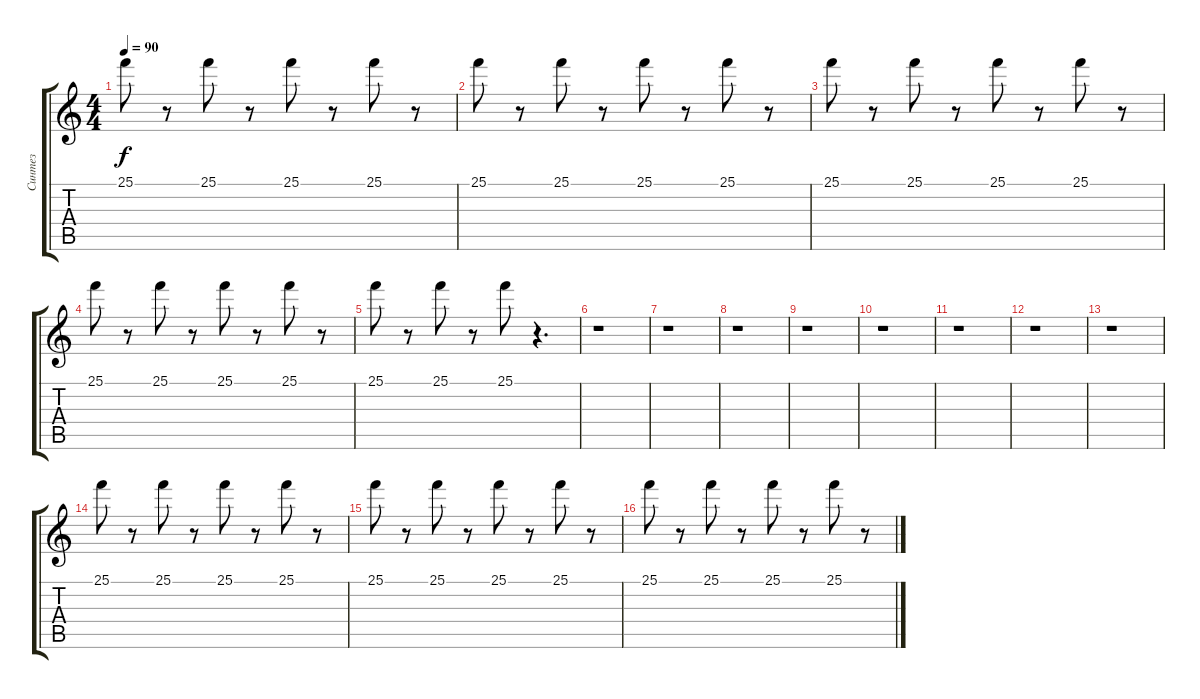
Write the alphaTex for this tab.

\track ("Синтез" "Синтез") {instrument stringensemble1}
\staff {score tabs}
\tuning (E4 B3 G3 D3 A2 E2) {hide}
\ts (4 4)
\tempo 90
\clef g2
\ks c
25.1.8{dy f} r.8 25.1.8 r.8 25.1.8 r.8 25.1.8 r.8 |
25.1.8 r.8 25.1.8 r.8 25.1.8 r.8 25.1.8 r.8 |
25.1.8 r.8 25.1.8 r.8 25.1.8 r.8 25.1.8 r.8 |
25.1.8 r.8 25.1.8 r.8 25.1.8 r.8 25.1.8 r.8 |
25.1.8 r.8 25.1.8 r.8 25.1.8 r.4{d} |
r.1 |
r.1 |
r.1 |
r.1 |
r.1 |
r.1 |
r.1 |
r.1 |
25.1.8 r.8 25.1.8 r.8 25.1.8 r.8 25.1.8 r.8 |
25.1.8 r.8 25.1.8 r.8 25.1.8 r.8 25.1.8 r.8 |
25.1.8 r.8 25.1.8 r.8 25.1.8 r.8 25.1.8 r.8
